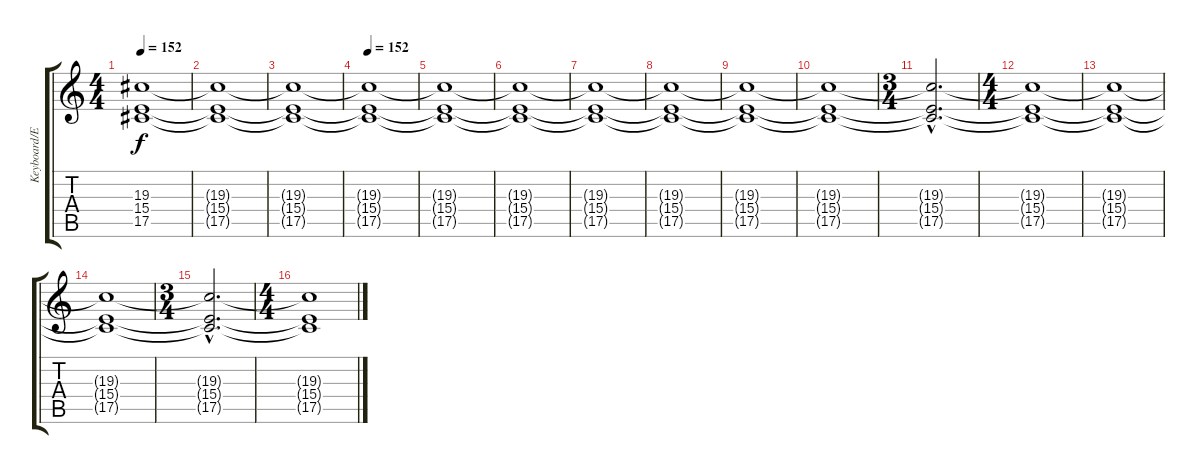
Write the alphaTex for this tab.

\track ("Keyboard/Effekte" "Keyboard/E") {instrument pad2warm}
\staff {score tabs}
\tuning (Eb4 Bb3 Gb3 Db3 Ab2 Db2) {hide}
\ts (4 4)
\tempo 152
\clef g2
\ks c
(19.3{t} 15.4{t} 17.5{t}).1{dy f} |
(19.3{t} 15.4{t} 17.5{t}).1 |
(19.3{t} 15.4{t} 17.5{t}).1 |
\tempo 152
(19.3{t} 15.4{t} 17.5{t}).1 |
(19.3{t} 15.4{t} 17.5{t}).1 |
(19.3{t} 15.4{t} 17.5{t}).1 |
(19.3{t} 15.4{t} 17.5{t}).1 |
(19.3{t} 15.4{t} 17.5{t}).1 |
(19.3{t} 15.4{t} 17.5{t}).1 |
(19.3{t} 15.4{t} 17.5{t}).1 |
\ts (3 4)
(19.3{hac t} 15.4{hac t} 17.5{hac t}).2{d} |
\ts (4 4)
(19.3{t} 15.4{t} 17.5{t}).1 |
(19.3{t} 15.4{t} 17.5{t}).1 |
(19.3{t} 15.4{t} 17.5{t}).1 |
\ts (3 4)
(19.3{hac t} 15.4{hac t} 17.5{hac t}).2{d} |
\ts (4 4)
(19.3{t} 15.4{t} 17.5{t}).1
